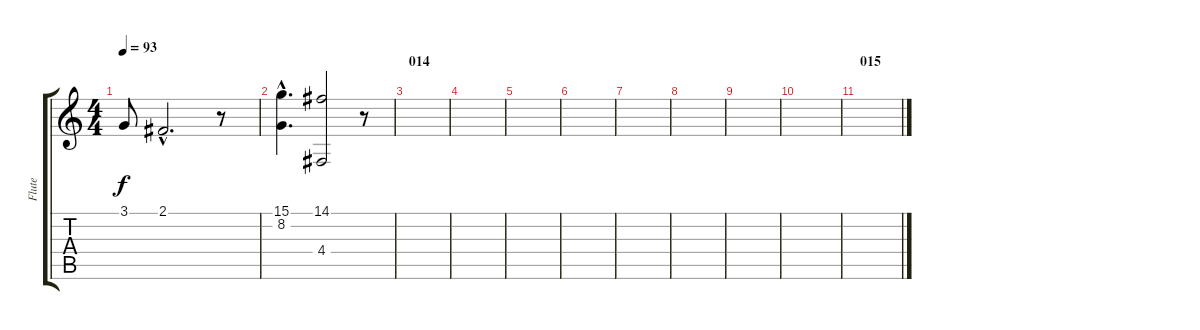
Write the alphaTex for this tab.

\track ("Flute" "Flute") {instrument flute}
\staff {score tabs}
\tuning (E4 B3 G3 D3 A2 E2) {hide}
\ts (4 4)
\tempo 93
\clef g2
\ks c
3.1{t}.8{dy f} 2.1{hac}.2{d} r.8 |
(15.1{hac} 8.2{hac}).4{d} (14.1 4.4).2 r.8 |
\section ("" "014")
|
|
|
|
|
|
|
|
\section ("" "015")
